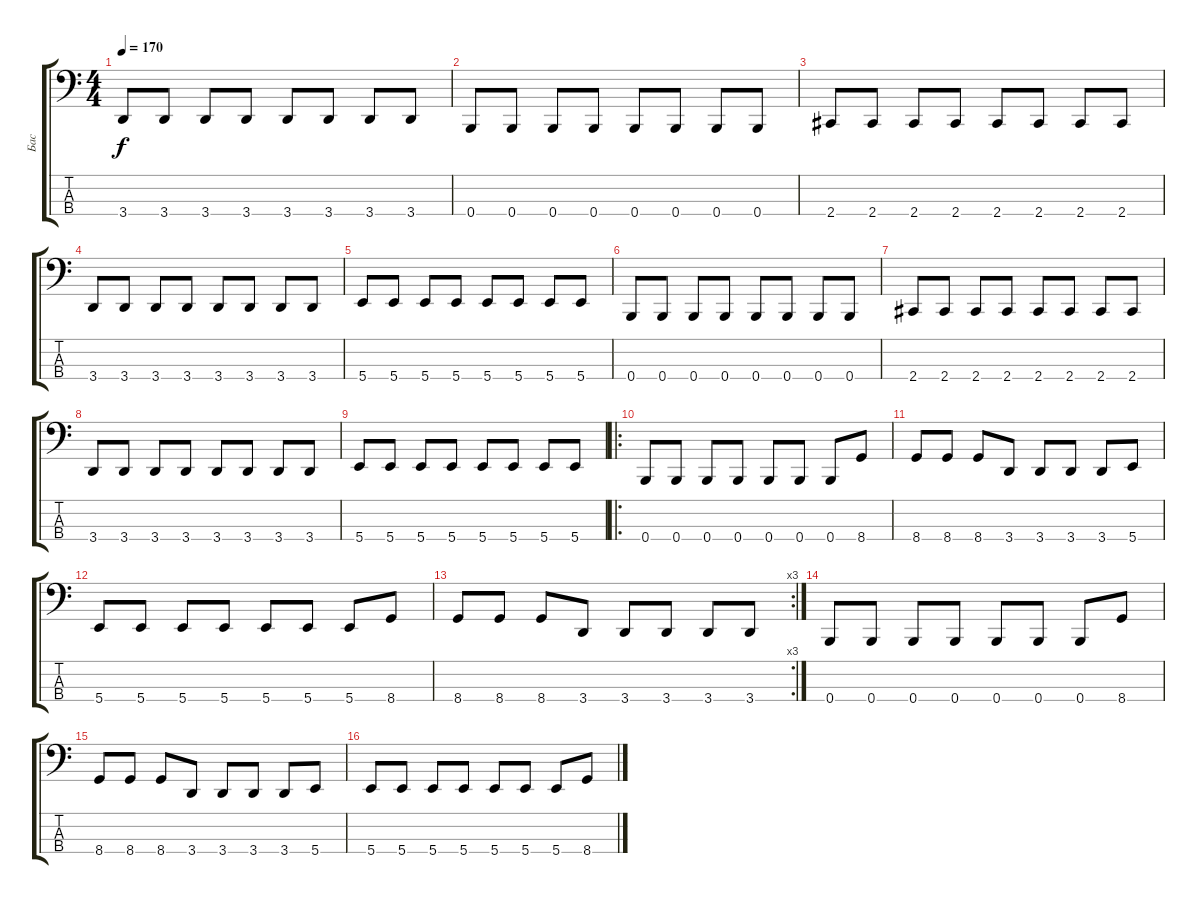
\track ("Бас" "Бас") {instrument electricbasspick}
\staff {score tabs}
\tuning (E2 B1 Gb1 B0) {hide}
\ts (4 4)
\tempo 170
\clef f4
\ks c
3.4.8{dy f} 3.4.8 3.4.8 3.4.8 3.4.8 3.4.8 3.4.8 3.4.8 |
0.4.8 0.4.8 0.4.8 0.4.8 0.4.8 0.4.8 0.4.8 0.4.8 |
2.4.8 2.4.8 2.4.8 2.4.8 2.4.8 2.4.8 2.4.8 2.4.8 |
3.4.8 3.4.8 3.4.8 3.4.8 3.4.8 3.4.8 3.4.8 3.4.8 |
5.4.8 5.4.8 5.4.8 5.4.8 5.4.8 5.4.8 5.4.8 5.4.8 |
0.4.8 0.4.8 0.4.8 0.4.8 0.4.8 0.4.8 0.4.8 0.4.8 |
2.4.8 2.4.8 2.4.8 2.4.8 2.4.8 2.4.8 2.4.8 2.4.8 |
3.4.8 3.4.8 3.4.8 3.4.8 3.4.8 3.4.8 3.4.8 3.4.8 |
5.4.8 5.4.8 5.4.8 5.4.8 5.4.8 5.4.8 5.4.8 5.4.8 |
\ro
0.4.8 0.4.8 0.4.8 0.4.8 0.4.8 0.4.8 0.4.8 8.4.8 |
8.4.8 8.4.8 8.4.8 3.4.8 3.4.8 3.4.8 3.4.8 5.4.8 |
5.4.8 5.4.8 5.4.8 5.4.8 5.4.8 5.4.8 5.4.8 8.4.8 |
\rc 3
8.4.8 8.4.8 8.4.8 3.4.8 3.4.8 3.4.8 3.4.8 3.4.8 |
0.4.8 0.4.8 0.4.8 0.4.8 0.4.8 0.4.8 0.4.8 8.4.8 |
8.4.8 8.4.8 8.4.8 3.4.8 3.4.8 3.4.8 3.4.8 5.4.8 |
5.4.8 5.4.8 5.4.8 5.4.8 5.4.8 5.4.8 5.4.8 8.4.8
